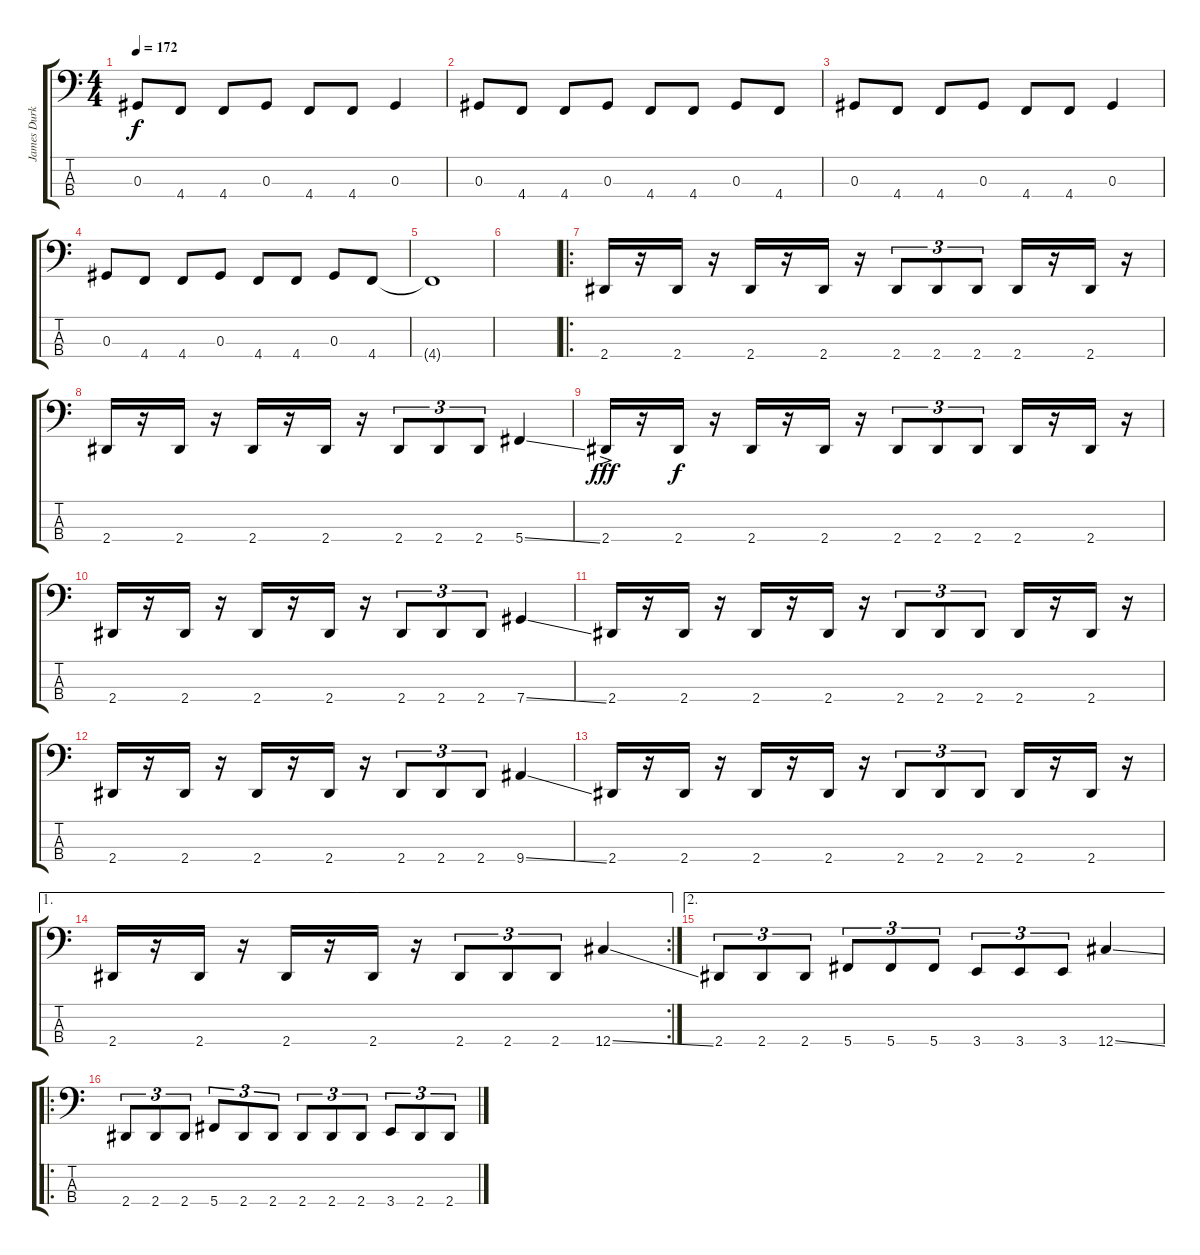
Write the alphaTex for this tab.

\track ("James Durkin (Bass)" "James Durk") {instrument electricbasspick}
\staff {score tabs}
\tuning (Gb2 Db2 Ab1 Db1) {hide}
\ts (4 4)
\tempo 172
\clef f4
\ks c
0.3.8{dy f} 4.4.8 4.4.8 0.3.8 4.4.8 4.4.8 0.3.4 |
0.3.8 4.4.8 4.4.8 0.3.8 4.4.8 4.4.8 0.3.8 4.4.8 |
0.3.8 4.4.8 4.4.8 0.3.8 4.4.8 4.4.8 0.3.4 |
0.3.8 4.4.8 4.4.8 0.3.8 4.4.8 4.4.8 0.3.8 4.4.8 |
4.4{t}.1 |
|
\ro
2.4.16 r.16 2.4.16 r.16 2.4.16 r.16 2.4.16 r.16 2.4.8{tu (3 2)} 2.4.8{tu (3 2)} 2.4.8{tu (3 2)} 2.4.16 r.16 2.4.16 r.16 |
2.4.16 r.16 2.4.16 r.16 2.4.16 r.16 2.4.16 r.16 2.4.8{tu (3 2)} 2.4.8{tu (3 2)} 2.4.8{tu (3 2)} 5.4{ss}.4 |
2.4{ac}.16{dy fff} r.16 2.4.16{dy f} r.16 2.4.16 r.16 2.4.16 r.16 2.4.8{tu (3 2)} 2.4.8{tu (3 2)} 2.4.8{tu (3 2)} 2.4.16 r.16 2.4.16 r.16 |
2.4.16 r.16 2.4.16 r.16 2.4.16 r.16 2.4.16 r.16 2.4.8{tu (3 2)} 2.4.8{tu (3 2)} 2.4.8{tu (3 2)} 7.4{ss}.4 |
2.4.16 r.16 2.4.16 r.16 2.4.16 r.16 2.4.16 r.16 2.4.8{tu (3 2)} 2.4.8{tu (3 2)} 2.4.8{tu (3 2)} 2.4.16 r.16 2.4.16 r.16 |
2.4.16 r.16 2.4.16 r.16 2.4.16 r.16 2.4.16 r.16 2.4.8{tu (3 2)} 2.4.8{tu (3 2)} 2.4.8{tu (3 2)} 9.4{ss}.4 |
2.4.16 r.16 2.4.16 r.16 2.4.16 r.16 2.4.16 r.16 2.4.8{tu (3 2)} 2.4.8{tu (3 2)} 2.4.8{tu (3 2)} 2.4.16 r.16 2.4.16 r.16 |
\ae 1
\rc 2
2.4.16 r.16 2.4.16 r.16 2.4.16 r.16 2.4.16 r.16 2.4.8{tu (3 2)} 2.4.8{tu (3 2)} 2.4.8{tu (3 2)} 12.4{ss}.4 |
\ae 2
2.4.8{tu (3 2)} 2.4.8{tu (3 2)} 2.4.8{tu (3 2)} 5.4.8{tu (3 2)} 5.4.8{tu (3 2)} 5.4.8{tu (3 2)} 3.4.8{tu (3 2)} 3.4.8{tu (3 2)} 3.4.8{tu (3 2)} 12.4{ss}.4 |
\ro
2.4.8{tu (3 2)} 2.4.8{tu (3 2)} 2.4.8{tu (3 2)} 5.4.8{tu (3 2)} 2.4.8{tu (3 2)} 2.4.8{tu (3 2)} 2.4.8{tu (3 2)} 2.4.8{tu (3 2)} 2.4.8{tu (3 2)} 3.4.8{tu (3 2)} 2.4.8{tu (3 2)} 2.4.8{tu (3 2)}
